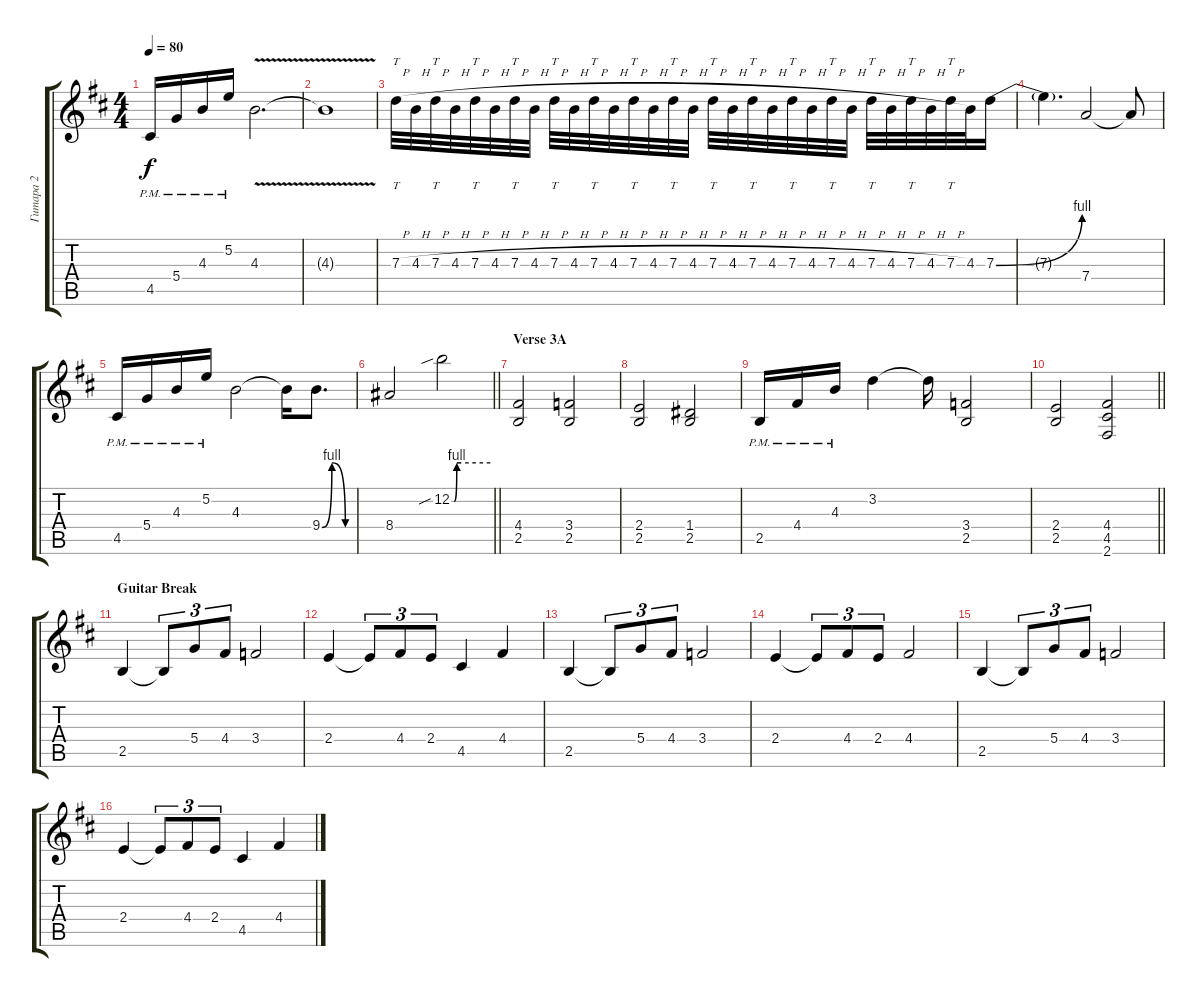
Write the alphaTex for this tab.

\track ("Гитара 2" "Гитара 2") {instrument distortionguitar}
\staff {score tabs}
\tuning (E4 B3 G3 D3 A2 E2) {hide}
\ts (4 4)
\tempo 80
\clef g2
\ks bminor
4.5{pm}.16{dy f} 5.4{pm}.16 4.3{pm}.16 5.2{pm}.16 4.3{v}.2{d} |
4.3{t}.1 |
7.3{h}.32{tt} 4.3{h}.32 7.3{h}.32{tt} 4.3{h}.32 7.3{h}.32{tt} 4.3{h}.32 7.3{h}.32{tt} 4.3{h}.32 7.3{h}.32{tt} 4.3{h}.32 7.3{h}.32{tt} 4.3{h}.32 7.3{h}.32{tt} 4.3{h}.32 7.3{h}.32{tt} 4.3{h}.32 7.3{h}.32{tt} 4.3{h}.32 7.3{h}.32{tt} 4.3{h}.32 7.3{h}.32{tt} 4.3{h}.32 7.3{h}.32{tt} 4.3{h}.32 7.3{h}.32{tt} 4.3{h}.32 7.3{h}.32{tt} 4.3{h}.32 7.3{h}.32{tt} 4.3.32 7.3{be (bend 0 0 60 4)}.16 |
7.3{t}.4{d} 7.4.2 7.4{t}.8 |
4.5{pm}.16 5.4{pm}.16 4.3{pm}.16 5.2{pm}.16 4.3.2 4.3{t}.16 9.4{be (custom 0 0 19 4 45 0 60 0)}.8{d} |
\barLineRight lightlight
8.4.2 12.2{be (custom 0 0 4 0 8 4 15 4 60 4) sib}.2 |
\section ("" "Verse 3A")
(4.4 2.5).2{volume 8} (3.4 2.5).2 |
(2.4 2.5).2 (1.4 2.5).2 |
2.5{pm}.16 4.4{pm}.16 4.3{pm}.16 3.2.4 3.2{t}.16 (3.4 2.5).2 |
\barLineRight lightlight
(2.4 2.5).2 (4.4 4.5 2.6).2 |
\section ("" "Guitar Break")
2.5.4 2.5{t}.8{tu (3 2)} 5.4.8{tu (3 2)} 4.4.8{tu (3 2)} 3.4.2 |
2.4.4 2.4{t}.8{tu (3 2)} 4.4.8{tu (3 2)} 2.4.8{tu (3 2)} 4.5.4 4.4.4 |
2.5.4 2.5{t}.8{tu (3 2)} 5.4.8{tu (3 2)} 4.4.8{tu (3 2)} 3.4.2 |
2.4.4 2.4{t}.8{tu (3 2)} 4.4.8{tu (3 2)} 2.4.8{tu (3 2)} 4.4.2 |
2.5.4 2.5{t}.8{tu (3 2)} 5.4.8{tu (3 2)} 4.4.8{tu (3 2)} 3.4.2 |
2.4.4 2.4{t}.8{tu (3 2)} 4.4.8{tu (3 2)} 2.4.8{tu (3 2)} 4.5.4 4.4.4
